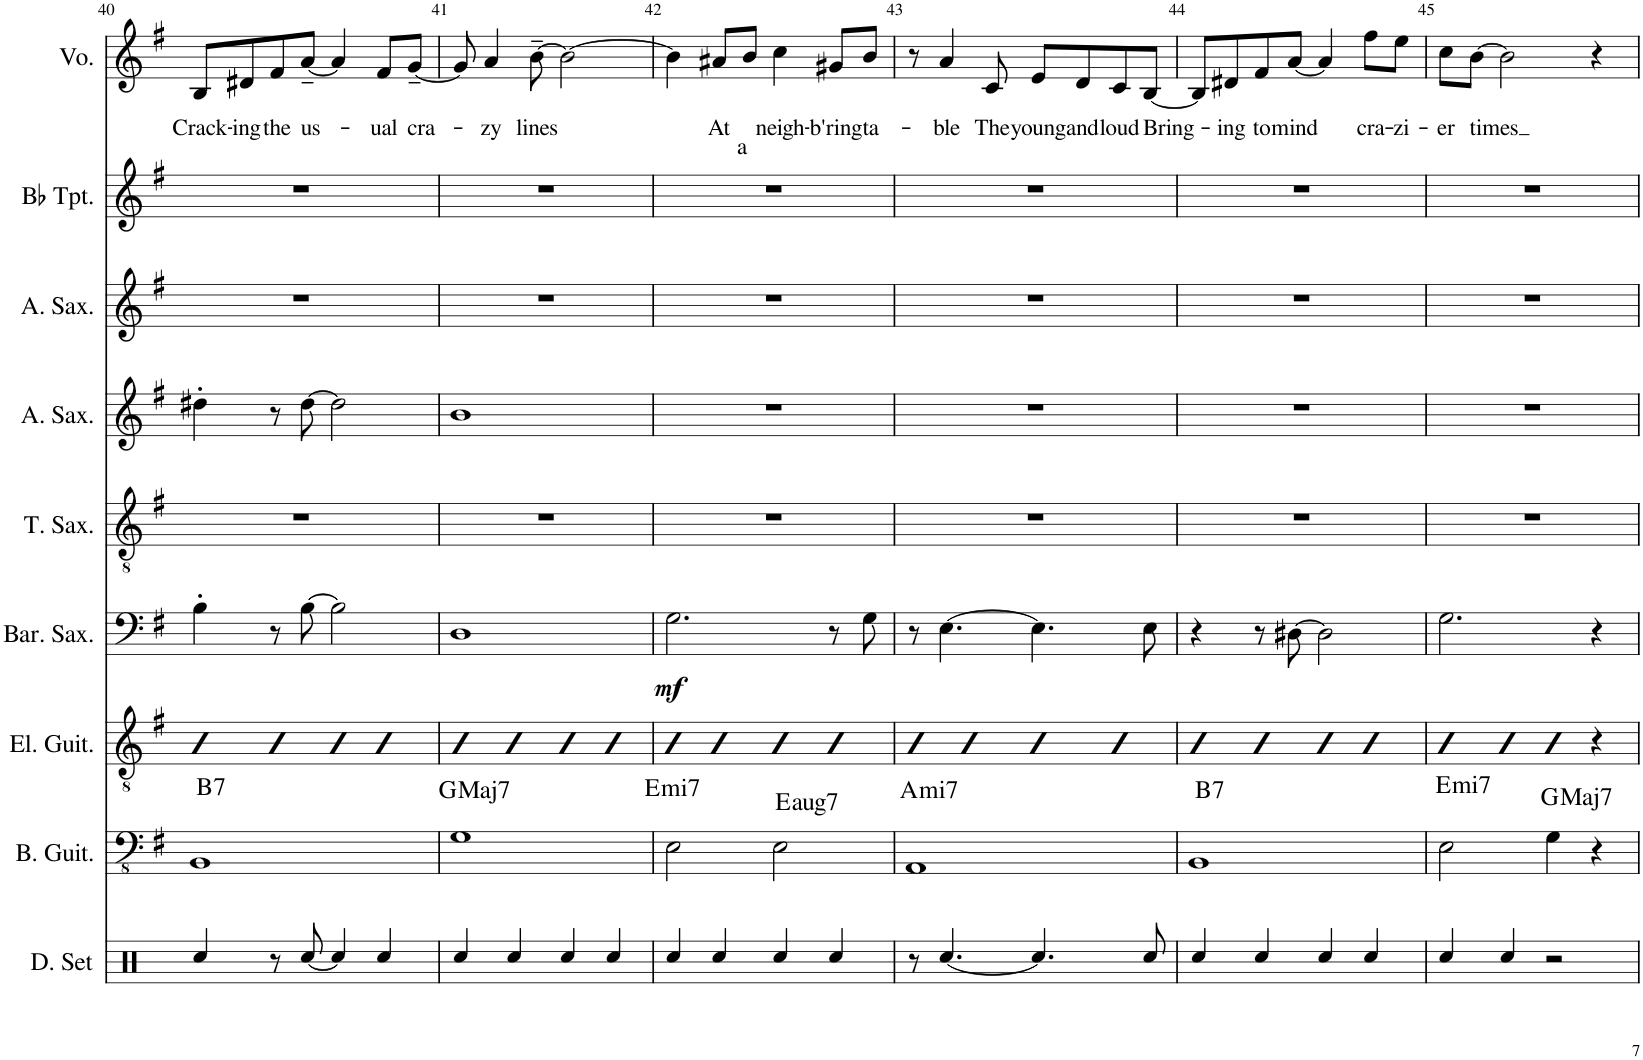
**kern	**kern	**kern	**harte	**kern	**dynam	**kern	**kern	**kern	**kern	**kern	**text
*part9	*part8	*part7	*part7	*part6	*part6	*part5	*part4	*part3	*part2	*part1	*part1
*staff9	*staff8	*staff7	*	*staff6	*staff6	*staff5	*staff4	*staff3	*staff2	*staff1	*staff1
*I"Drumset	*I"Bass Guitar	*I"Electric Guitar	*	*I"Baritone Saxophone	*	*I"Tenor Saxophone	*I"Alto Saxophone	*I"Alto Saxophone	*I"Bb Trumpet	*I"Voice	*
*I'D. Set	*I'B. Guit.	*I'El. Guit.	*	*I'Bar. Sax.	*	*I'T. Sax.	*I'A. Sax.	*I'A. Sax.	*I'Bb Tpt.	*I'Vo.	*
!!LO:PB:g=z
*clefX	*clefFv4	*clefGv2	*	*clefF4	*	*clefGv2	*clefG2	*clefG2	*clefG2	*clefG2	*
*	*	*	*	*ITrd12c21	*	*ITrd8c14	*ITrd5c9	*ITrd5c9	*ITrd1c2	*	*
*k[]	*k[f#]	*k[f#]	*	*k[f#]	*	*k[f#]	*k[f#]	*k[f#]	*k[f#]	*k[f#]	*
*M4/4	*M4/4	*M4/4	*	*M4/4	*	*M4/4	*M4/4	*M4/4	*M4/4	*M4/4	*
=40	=40	=40	=40	=40	=40	=40	=40	=40	=40	=40	=40
!	!	!	!LO:H:kt=7	!	!	!	!	!	!	!	!LO:LY:b
4Rcc/	1BBB	4B	B:7	4B'\	.	1r	4dd#X'\	1r	1r	8B/L	Crack-
!	!	!	!	!	!	!	!	!	!	!	!LO:LY:b
.	.	.	.	.	.	.	.	.	.	8d#X/	-ing
!	!	!	!	!	!	!	!	!	!	!	!LO:LY:b
8r	.	4B	.	8r	.	.	8r	.	.	8f#/	the
!	!	!	!	!	!	!	!	!	!	!	!LO:LY:b
[8Rcc/	.	.	.	[8B\	.	.	[8dd#\	.	.	[8a~/J	-us-
4Rcc/]	.	4B	.	2B\]	.	.	2dd#\]	.	.	4a/]	.
!	!	!	!	!	!	!	!	!	!	!	!LO:LY:b
4Rcc/	.	4B	.	.	.	.	.	.	.	8f#/L	-ual
!	!	!	!	!	!	!	!	!	!	!	!LO:LY:b
.	.	.	.	.	.	.	.	.	.	[8g~/J	cra-
=41	=41	=41	=41	=41	=41	=41	=41	=41	=41	=41	=41
!	!	!	!LO:H:kt=Maj7	!	!	!	!	!	!	!	!
4Rcc/	1GG	4B	G:maj7	1D	.	1r	1b	1r	1r	8g/]	.
!	!	!	!	!	!	!	!	!	!	!	!LO:LY:b
.	.	.	.	.	.	.	.	.	.	4a/	-zy
4Rcc/	.	4B	.	.	.	.	.	.	.	.	.
!	!	!	!	!	!	!	!	!	!	!	!LO:LY:b
.	.	.	.	.	.	.	.	.	.	[8b~\	lines
4Rcc/	.	4B	.	.	.	.	.	.	.	2b\_	.
4Rcc/	.	4B	.	.	.	.	.	.	.	.	.
=42	=42	=42	=42	=42	=42	=42	=42	=42	=42	=42	=42
!	!	!	!LO:H:kt=mi7	!	!LO:DY:b	!	!	!	!	!	!
4Rcc/	2EE\	4B	E:min7	2.G\	mf	1r	1r	1r	1r	4b\]	.
!	!	!	!	!	!	!	!	!	!	!	!LO:LY:b
4Rcc/	.	4B	.	.	.	.	.	.	.	8a#X/L	At
!	!	!	!	!	!	!	!	!	!	!	!LO:LY:b
.	.	.	.	.	.	.	.	.	.	8b/J	a
!	!	!	!LO:H:kt=aug7	!	!	!	!	!	!	!	!LO:LY:b
4Rcc/	2EE\	4Bn	E:aug(b7)	.	.	.	.	.	.	4cc\	neigh-
!	!	!	!	!	!	!	!	!	!	!	!LO:LY:b
4Rcc/	.	4B	.	8r	.	.	.	.	.	8g#X/L	-b'ring
!	!	!	!	!	!	!	!	!	!	!	!LO:LY:b
.	.	.	.	8G\	.	.	.	.	.	8b/J	ta-
=43	=43	=43	=43	=43	=43	=43	=43	=43	=43	=43	=43
!	!	!	!LO:H:kt=mi7	!	!	!	!	!	!	!	!
8r	1AAA	4B	A:min7	8r	.	1r	1r	1r	1r	8r	.
!	!	!	!	!	!	!	!	!	!	!	!LO:LY:b
[4.Rcc/	.	.	.	[4.E\	.	.	.	.	.	4a/	-ble
.	.	4B	.	.	.	.	.	.	.	.	.
!	!	!	!	!	!	!	!	!	!	!	!LO:LY:b
.	.	.	.	.	.	.	.	.	.	8c/	The
!	!	!	!	!	!	!	!	!	!	!	!LO:LY:b
4.Rcc/]	.	4B	.	4.E\]	.	.	.	.	.	8e/L	young
!	!	!	!	!	!	!	!	!	!	!	!LO:LY:b
.	.	.	.	.	.	.	.	.	.	8d/	and
!	!	!	!	!	!	!	!	!	!	!	!LO:LY:b
.	.	4B	.	.	.	.	.	.	.	8c/	loud
!	!	!	!	!	!	!	!	!	!	!	!LO:LY:b
8Rcc/	.	.	.	8E\	.	.	.	.	.	[8B/J	Bring-
=44	=44	=44	=44	=44	=44	=44	=44	=44	=44	=44	=44
!	!	!	!LO:H:kt=7	!	!	!	!	!	!	!	!
4Rcc/	1BBB	4B	B:7	4r	.	1r	1r	1r	1r	8B/L]	.
!	!	!	!	!	!	!	!	!	!	!	!LO:LY:b
.	.	.	.	.	.	.	.	.	.	8d#X/	-ing
!	!	!	!	!	!	!	!	!	!	!	!LO:LY:b
4Rcc/	.	4B	.	8r	.	.	.	.	.	8f#/	to
!	!	!	!	!	!	!	!	!	!	!	!LO:LY:b
.	.	.	.	[8D#X\	.	.	.	.	.	[8a/J	mind
4Rcc/	.	4B	.	2D#\]	.	.	.	.	.	4a/]	.
!	!	!	!	!	!	!	!	!	!	!	!LO:LY:b
4Rcc/	.	4B	.	.	.	.	.	.	.	8ff#\L	cra-
!	!	!	!	!	!	!	!	!	!	!	!LO:LY:b
.	.	.	.	.	.	.	.	.	.	8ee\J	-zi-
=45	=45	=45	=45	=45	=45	=45	=45	=45	=45	=45	=45
!	!	!	!LO:H:kt=mi7	!	!	!	!	!	!	!	!LO:LY:b
4Rcc/	2EE\	4B	E:min7	2.G\	.	1r	1r	1r	1r	8cc\L	-er
!	!	!	!	!	!	!	!	!	!	!	!LO:LY:b
.	.	.	.	.	.	.	.	.	.	[8b\J	times
4Rcc/	.	4B	.	.	.	.	.	.	.	2b\]	.
!	!	!	!LO:H:kt=Maj7	!	!	!	!	!	!	!	!
2r	4GG\	4B	G:maj7	.	.	.	.	.	.	.	.
.	4r	4r	.	4r	.	.	.	.	.	4r	.
=	=	=	=	=	=	=	=	=	=	=	=
*-	*-	*-	*-	*-	*-	*-	*-	*-	*-	*-	*-
